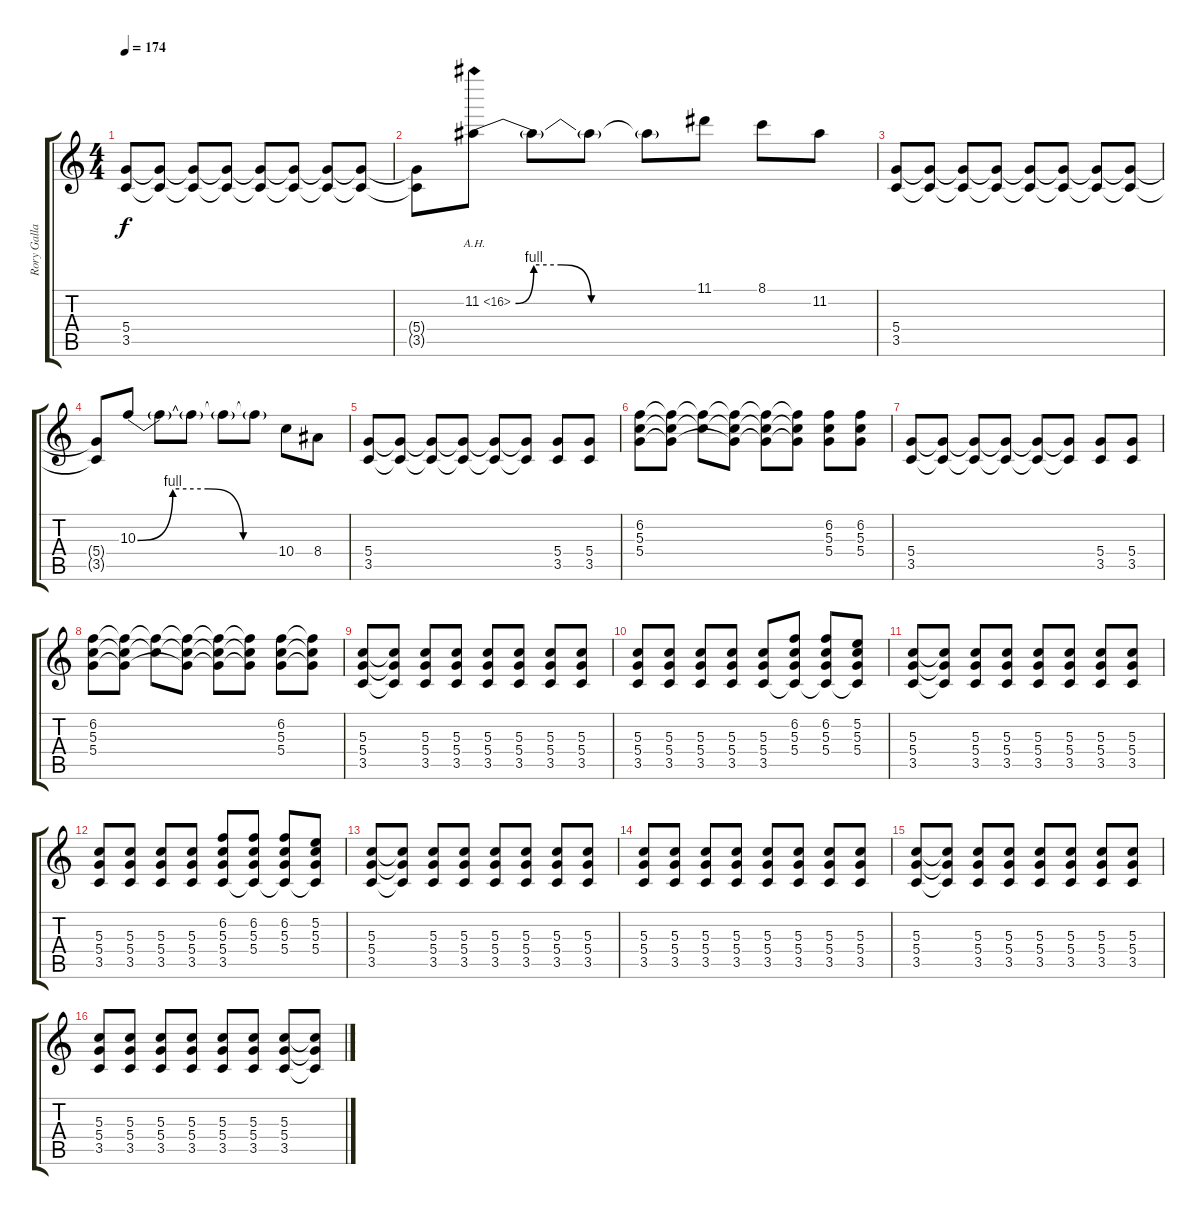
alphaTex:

\track ("Rory Gallagher" "Rory Galla") {instrument overdrivenguitar}
\staff {score tabs}
\tuning (E4 B3 G3 D3 A2 E2) {hide}
\ts (4 4)
\tempo 174
\clef g2
\ks c
(5.4 3.5).8{dy f} (5.4{t} 3.5{t}).8 (5.4{t} 3.5{t}).8 (5.4{t} 3.5{t}).8 (5.4{t} 3.5{t}).8 (5.4{t} 3.5{t}).8 (5.4{t} 3.5{t}).8 (5.4{t} 3.5{t}).8 |
(5.4{t} 3.5{t}).8 11.2{be (custom 0 0 6 4 15 4 25 0 45 0 60 0) ah 5}.8 11.2{t}.8 11.2{t}.8 11.2{t}.8 11.1.8 8.1.8 11.2.8 |
(5.4 3.5).8 (5.4{t} 3.5{t}).8 (5.4{t} 3.5{t}).8 (5.4{t} 3.5{t}).8 (5.4{t} 3.5{t}).8 (5.4{t} 3.5{t}).8 (5.4{t} 3.5{t}).8 (5.4{t} 3.5{t}).8 |
(5.4{t} 3.5{t}).8 10.3{be (custom 0 0 15 4 30 4 45 0 60 0)}.8 10.3{t}.8 10.3{t}.8 10.3{t}.8 10.3{t}.8 10.4.8 8.4.8 |
(5.4 3.5).8 (5.4{t} 3.5{t}).8 (5.4{t} 3.5{t}).8 (5.4{t} 3.5{t}).8 (5.4{t} 3.5{t}).8 (5.4{t} 3.5{t}).8 (5.4 3.5).8 (5.4 3.5).8 |
(6.2 5.3 5.4).8 (6.2{t} 5.3{t} 5.4{t}).8 (6.2{t} 5.3{t}).8 (6.2{t} 5.3{t} 5.4{t}).8 (6.2{t} 5.3{t} 5.4{t}).8 (6.2{t} 5.3{t} 5.4{t}).8 (6.2 5.3 5.4).8 (6.2 5.3 5.4).8 |
(5.4 3.5).8 (5.4{t} 3.5{t}).8 (5.4{t} 3.5{t}).8 (5.4{t} 3.5{t}).8 (5.4{t} 3.5{t}).8 (5.4{t} 3.5{t}).8 (5.4 3.5).8 (5.4 3.5).8 |
(6.2 5.3 5.4).8 (6.2{t} 5.3{t} 5.4{t}).8 (6.2{t} 5.3{t}).8 (6.2{t} 5.3{t} 5.4{t}).8 (6.2{t} 5.3{t} 5.4{t}).8 (6.2{t} 5.3{t} 5.4{t}).8 (6.2 5.3 5.4).8 (6.2{t} 5.3{t} 5.4{t}).8 |
(5.3 5.4 3.5).8 (5.3{t} 5.4{t} 3.5{t}).8 (5.3 5.4 3.5).8 (5.3 5.4 3.5).8 (5.3 5.4 3.5).8 (5.3 5.4 3.5).8 (5.3 5.4 3.5).8 (5.3 5.4 3.5).8 |
(5.3 5.4 3.5).8 (5.3 5.4 3.5).8 (5.3 5.4 3.5).8 (5.3 5.4 3.5).8 (5.3 5.4 3.5).8 (6.2 5.3 5.4 3.5{t}).8 (6.2 5.3 5.4 3.5{t}).8 (5.2 5.3 5.4 3.5{t}).8 |
(5.3 5.4 3.5).8 (5.3{t} 5.4{t} 3.5{t}).8 (5.3 5.4 3.5).8 (5.3 5.4 3.5).8 (5.3 5.4 3.5).8 (5.3 5.4 3.5).8 (5.3 5.4 3.5).8 (5.3 5.4 3.5).8 |
(5.3 5.4 3.5).8 (5.3 5.4 3.5).8 (5.3 5.4 3.5).8 (5.3 5.4 3.5).8 (6.2 5.3 5.4 3.5).8 (6.2 5.3 5.4 3.5{t}).8 (6.2 5.3 5.4 3.5{t}).8 (5.2 5.3 5.4 3.5{t}).8 |
(5.3 5.4 3.5).8 (5.3{t} 5.4{t} 3.5{t}).8 (5.3 5.4 3.5).8 (5.3 5.4 3.5).8 (5.3 5.4 3.5).8 (5.3 5.4 3.5).8 (5.3 5.4 3.5).8 (5.3 5.4 3.5).8 |
(5.3 5.4 3.5).8 (5.3 5.4 3.5).8 (5.3 5.4 3.5).8 (5.3 5.4 3.5).8 (5.3 5.4 3.5).8 (5.3 5.4 3.5).8 (5.3 5.4 3.5).8 (5.3 5.4 3.5).8 |
(5.3 5.4 3.5).8 (5.3{t} 5.4{t} 3.5{t}).8 (5.3 5.4 3.5).8 (5.3 5.4 3.5).8 (5.3 5.4 3.5).8 (5.3 5.4 3.5).8 (5.3 5.4 3.5).8 (5.3 5.4 3.5).8 |
(5.3 5.4 3.5).8 (5.3 5.4 3.5).8 (5.3 5.4 3.5).8 (5.3 5.4 3.5).8 (5.3 5.4 3.5).8 (5.3 5.4 3.5).8 (5.3 5.4 3.5).8 (5.3{t} 5.4{t} 3.5{t}).8
